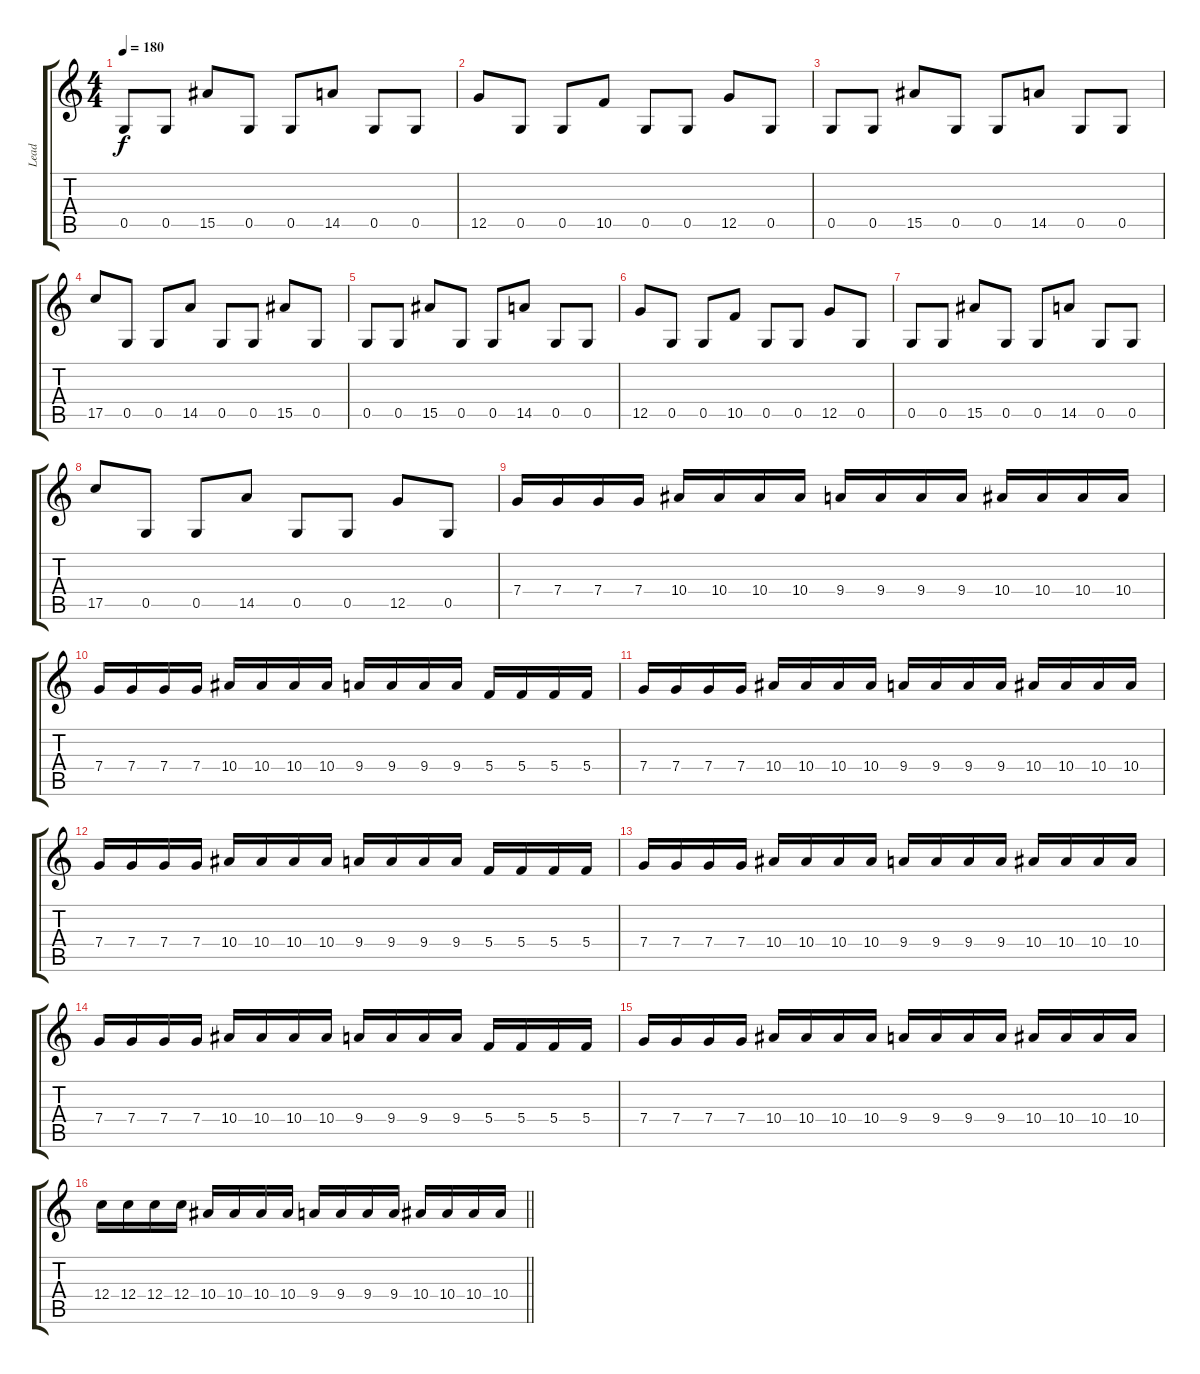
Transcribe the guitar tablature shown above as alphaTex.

\track ("Lead" "Lead") {instrument distortionguitar}
\staff {score tabs}
\tuning (D4 A3 F3 C3 G2 D2) {hide}
\ts (4 4)
\tempo 180
\clef g2
\ks c
0.5.8{dy f} 0.5.8 15.5.8 0.5.8 0.5.8 14.5.8 0.5.8 0.5.8 |
12.5.8 0.5.8 0.5.8 10.5.8 0.5.8 0.5.8 12.5.8 0.5.8 |
0.5.8 0.5.8 15.5.8 0.5.8 0.5.8 14.5.8 0.5.8 0.5.8 |
17.5.8 0.5.8 0.5.8 14.5.8 0.5.8 0.5.8 15.5.8 0.5.8 |
0.5.8 0.5.8 15.5.8 0.5.8 0.5.8 14.5.8 0.5.8 0.5.8 |
12.5.8 0.5.8 0.5.8 10.5.8 0.5.8 0.5.8 12.5.8 0.5.8 |
0.5.8 0.5.8 15.5.8 0.5.8 0.5.8 14.5.8 0.5.8 0.5.8 |
17.5.8 0.5.8 0.5.8 14.5.8 0.5.8 0.5.8 12.5.8 0.5.8 |
7.4.16 7.4.16 7.4.16 7.4.16 10.4.16 10.4.16 10.4.16 10.4.16 9.4.16 9.4.16 9.4.16 9.4.16 10.4.16 10.4.16 10.4.16 10.4.16 |
7.4.16 7.4.16 7.4.16 7.4.16 10.4.16 10.4.16 10.4.16 10.4.16 9.4.16 9.4.16 9.4.16 9.4.16 5.4.16 5.4.16 5.4.16 5.4.16 |
7.4.16 7.4.16 7.4.16 7.4.16 10.4.16 10.4.16 10.4.16 10.4.16 9.4.16 9.4.16 9.4.16 9.4.16 10.4.16 10.4.16 10.4.16 10.4.16 |
7.4.16 7.4.16 7.4.16 7.4.16 10.4.16 10.4.16 10.4.16 10.4.16 9.4.16 9.4.16 9.4.16 9.4.16 5.4.16 5.4.16 5.4.16 5.4.16 |
7.4.16 7.4.16 7.4.16 7.4.16 10.4.16 10.4.16 10.4.16 10.4.16 9.4.16 9.4.16 9.4.16 9.4.16 10.4.16 10.4.16 10.4.16 10.4.16 |
7.4.16 7.4.16 7.4.16 7.4.16 10.4.16 10.4.16 10.4.16 10.4.16 9.4.16 9.4.16 9.4.16 9.4.16 5.4.16 5.4.16 5.4.16 5.4.16 |
7.4.16 7.4.16 7.4.16 7.4.16 10.4.16 10.4.16 10.4.16 10.4.16 9.4.16 9.4.16 9.4.16 9.4.16 10.4.16 10.4.16 10.4.16 10.4.16 |
\barLineRight lightlight
12.4.16 12.4.16 12.4.16 12.4.16 10.4.16 10.4.16 10.4.16 10.4.16 9.4.16 9.4.16 9.4.16 9.4.16 10.4.16 10.4.16 10.4.16 10.4.16
